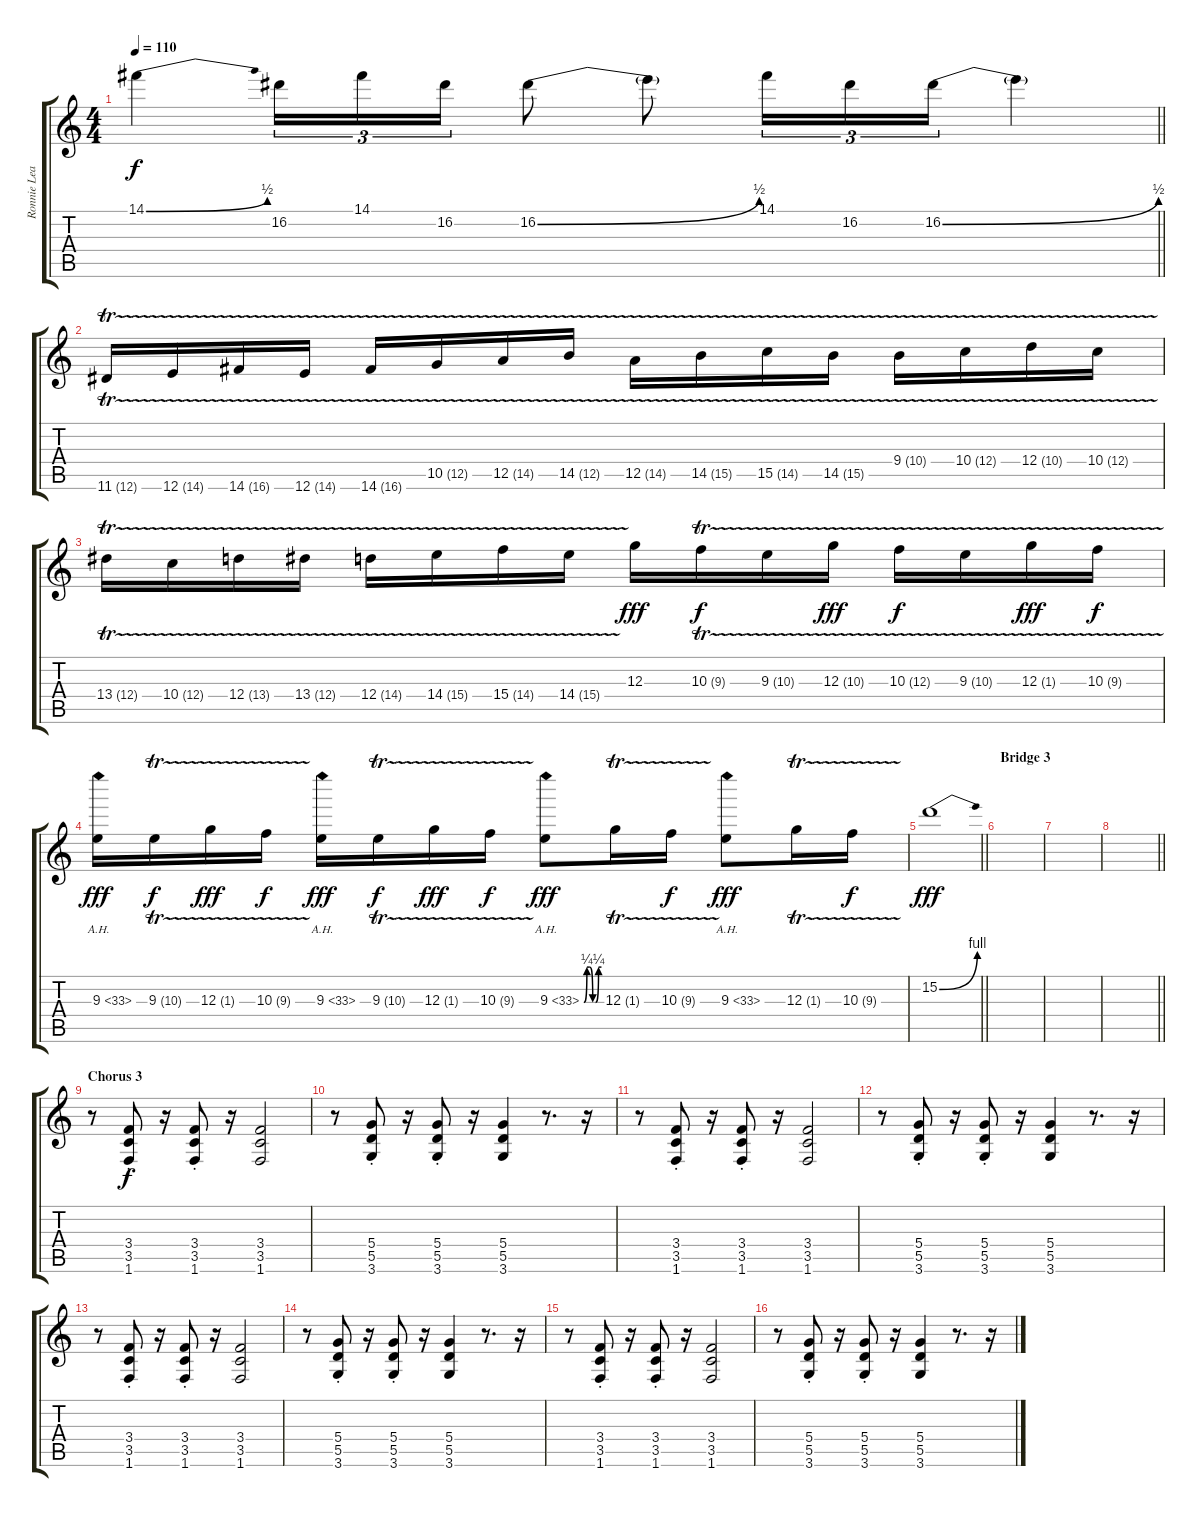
\track ("Ronnie Lead" "Ronnie Lea") {instrument distortionguitar}
\staff {score tabs}
\tuning (E4 B3 G3 D3 A2 E2) {hide}
\ts (4 4)
\tempo 110
\clef g2
\barLineRight lightlight
\ks c
14.1{be (bend 0 0 60 2)}.4{dy f} 16.2.16{tu (3 2)} 14.1.16{tu (3 2)} 16.2.16{tu (3 2)} 16.2{be (bend 0 0 60 2)}.8 16.2{t}.8 14.1.16{tu (3 2)} 16.2.16{tu (3 2)} 16.2{be (bend 0 0 60 2)}.16{tu (3 2)} 16.2{t}.4 |
11.6{tr (12 64)}.16 12.6{tr (14 64)}.16 14.6{tr (16 64)}.16 12.6{tr (14 64)}.16 14.6{tr (16 64)}.16 10.5{tr (12 64)}.16 12.5{tr (14 64)}.16 14.5{tr (12 64)}.16 12.5{tr (14 64)}.16 14.5{tr (15 64)}.16 15.5{tr (14 64)}.16 14.5{tr (15 64)}.16 9.4{tr (10 64)}.16 10.4{tr (12 64)}.16 12.4{tr (10 64)}.16 10.4{tr (12 64)}.16 |
13.4{tr (12 64)}.16 10.4{tr (12 64)}.16 12.4{tr (13 64)}.16 13.4{tr (12 64)}.16 12.4{tr (14 64)}.16 14.4{tr (15 64)}.16 15.4{tr (14 64)}.16 14.4{tr (15 64)}.16 12.3.16{dy fff} 10.3{tr (9 64)}.16{dy f} 9.3{tr (10 64)}.16 12.3{tr (10 64)}.16{dy fff} 10.3{tr (12 64)}.16{dy f} 9.3{tr (10 64)}.16 12.3{tr (1 64)}.16{dy fff} 10.3{tr (9 64)}.16{dy f} |
9.3{ah 24}.16{dy fff} 9.3{tr (10 64)}.16{dy f} 12.3{tr (1 64)}.16{dy fff} 10.3{tr (9 64)}.16{dy f} 9.3{ah 24}.16{dy fff} 9.3{tr (10 64)}.16{dy f} 12.3{tr (1 64)}.16{dy fff} 10.3{tr (9 64)}.16{dy f} 9.3{be (custom 0 0 10 1 20 1 30 0 40 0 50 1 60 1) ah 24}.8{dy fff} 12.3{tr (1 64)}.16 10.3{tr (9 64)}.16{dy f} 9.3{ah 24}.8{dy fff} 12.3{tr (1 64)}.16 10.3{tr (9 64)}.16{dy f} |
\barLineRight lightlight
15.2{be (bend 0 0 60 4)}.1{dy fff} |
\section ("" "Bridge 3")
|
|
\barLineRight lightlight
|
\section ("" "Chorus 3")
r.8 (3.4{st} 3.5{st} 1.6{st}).8{dy f} r.16 (3.4{st} 3.5{st} 1.6{st}).8 r.16 (3.4 3.5 1.6).2 |
r.8 (5.4{st} 5.5{st} 3.6{st}).8 r.16 (5.4{st} 5.5{st} 3.6{st}).8 r.16 (5.4 5.5 3.6).4 r.8{d} r.16 |
r.8 (3.4{st} 3.5{st} 1.6{st}).8 r.16 (3.4{st} 3.5{st} 1.6{st}).8 r.16 (3.4 3.5 1.6).2 |
r.8 (5.4{st} 5.5{st} 3.6{st}).8 r.16 (5.4{st} 5.5{st} 3.6{st}).8 r.16 (5.4 5.5 3.6).4 r.8{d} r.16 |
r.8 (3.4{st} 3.5{st} 1.6{st}).8 r.16 (3.4{st} 3.5{st} 1.6{st}).8 r.16 (3.4 3.5 1.6).2 |
r.8 (5.4{st} 5.5{st} 3.6{st}).8 r.16 (5.4{st} 5.5{st} 3.6{st}).8 r.16 (5.4 5.5 3.6).4 r.8{d} r.16 |
r.8 (3.4{st} 3.5{st} 1.6{st}).8 r.16 (3.4{st} 3.5{st} 1.6{st}).8 r.16 (3.4 3.5 1.6).2 |
r.8 (5.4{st} 5.5{st} 3.6{st}).8 r.16 (5.4{st} 5.5{st} 3.6{st}).8 r.16 (5.4 5.5 3.6).4 r.8{d} r.16
